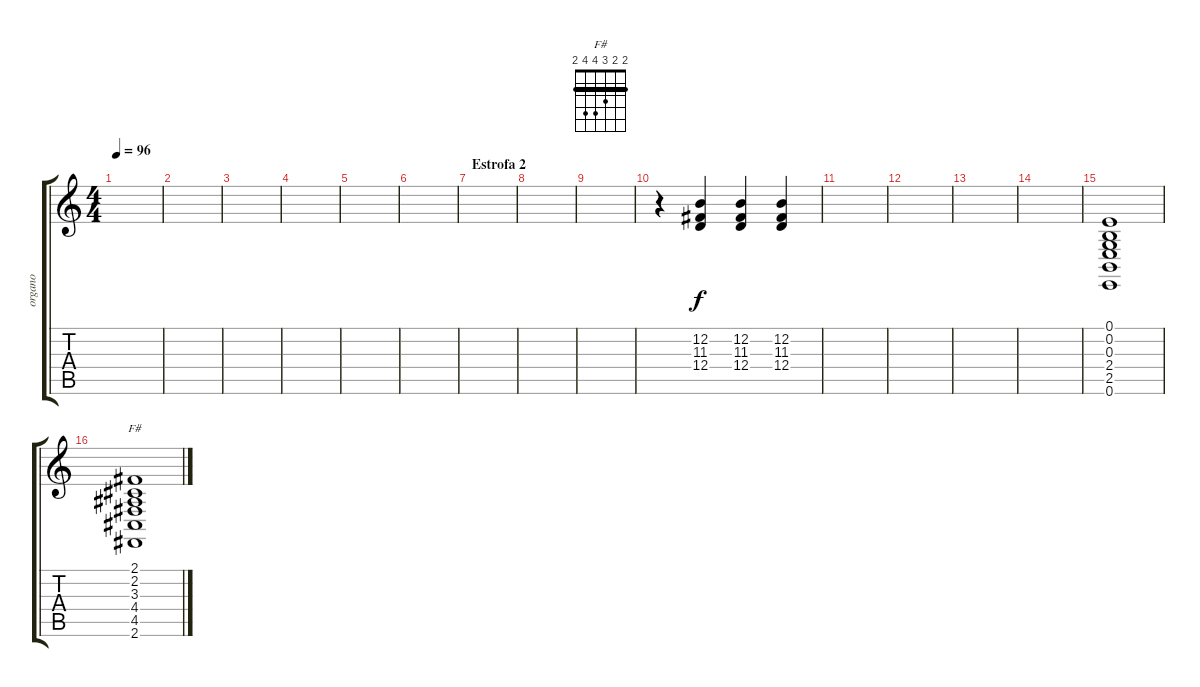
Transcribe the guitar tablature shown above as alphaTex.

\track ("organo" "organo") {instrument tangoaccordion}
\staff {score tabs}
\tuning (E4 B3 G3 D3 A2 E2) {hide}
\chord ("F#" 2 2 3 4 4 2) {barre 2}
\ts (4 4)
\tempo 96
\clef g2
\ks c
|
|
|
|
|
|
\section ("" "Estrofa 2")
|
|
|
r.4 (12.2 11.3 12.4).4 (12.2 11.3 12.4).4 (12.2 11.3 12.4).4 |
|
|
|
|
(0.1 0.2 0.3 2.4 2.5 0.6).1 |
(2.1 2.2 3.3 4.4 4.5 2.6).1{ch "F#"}
